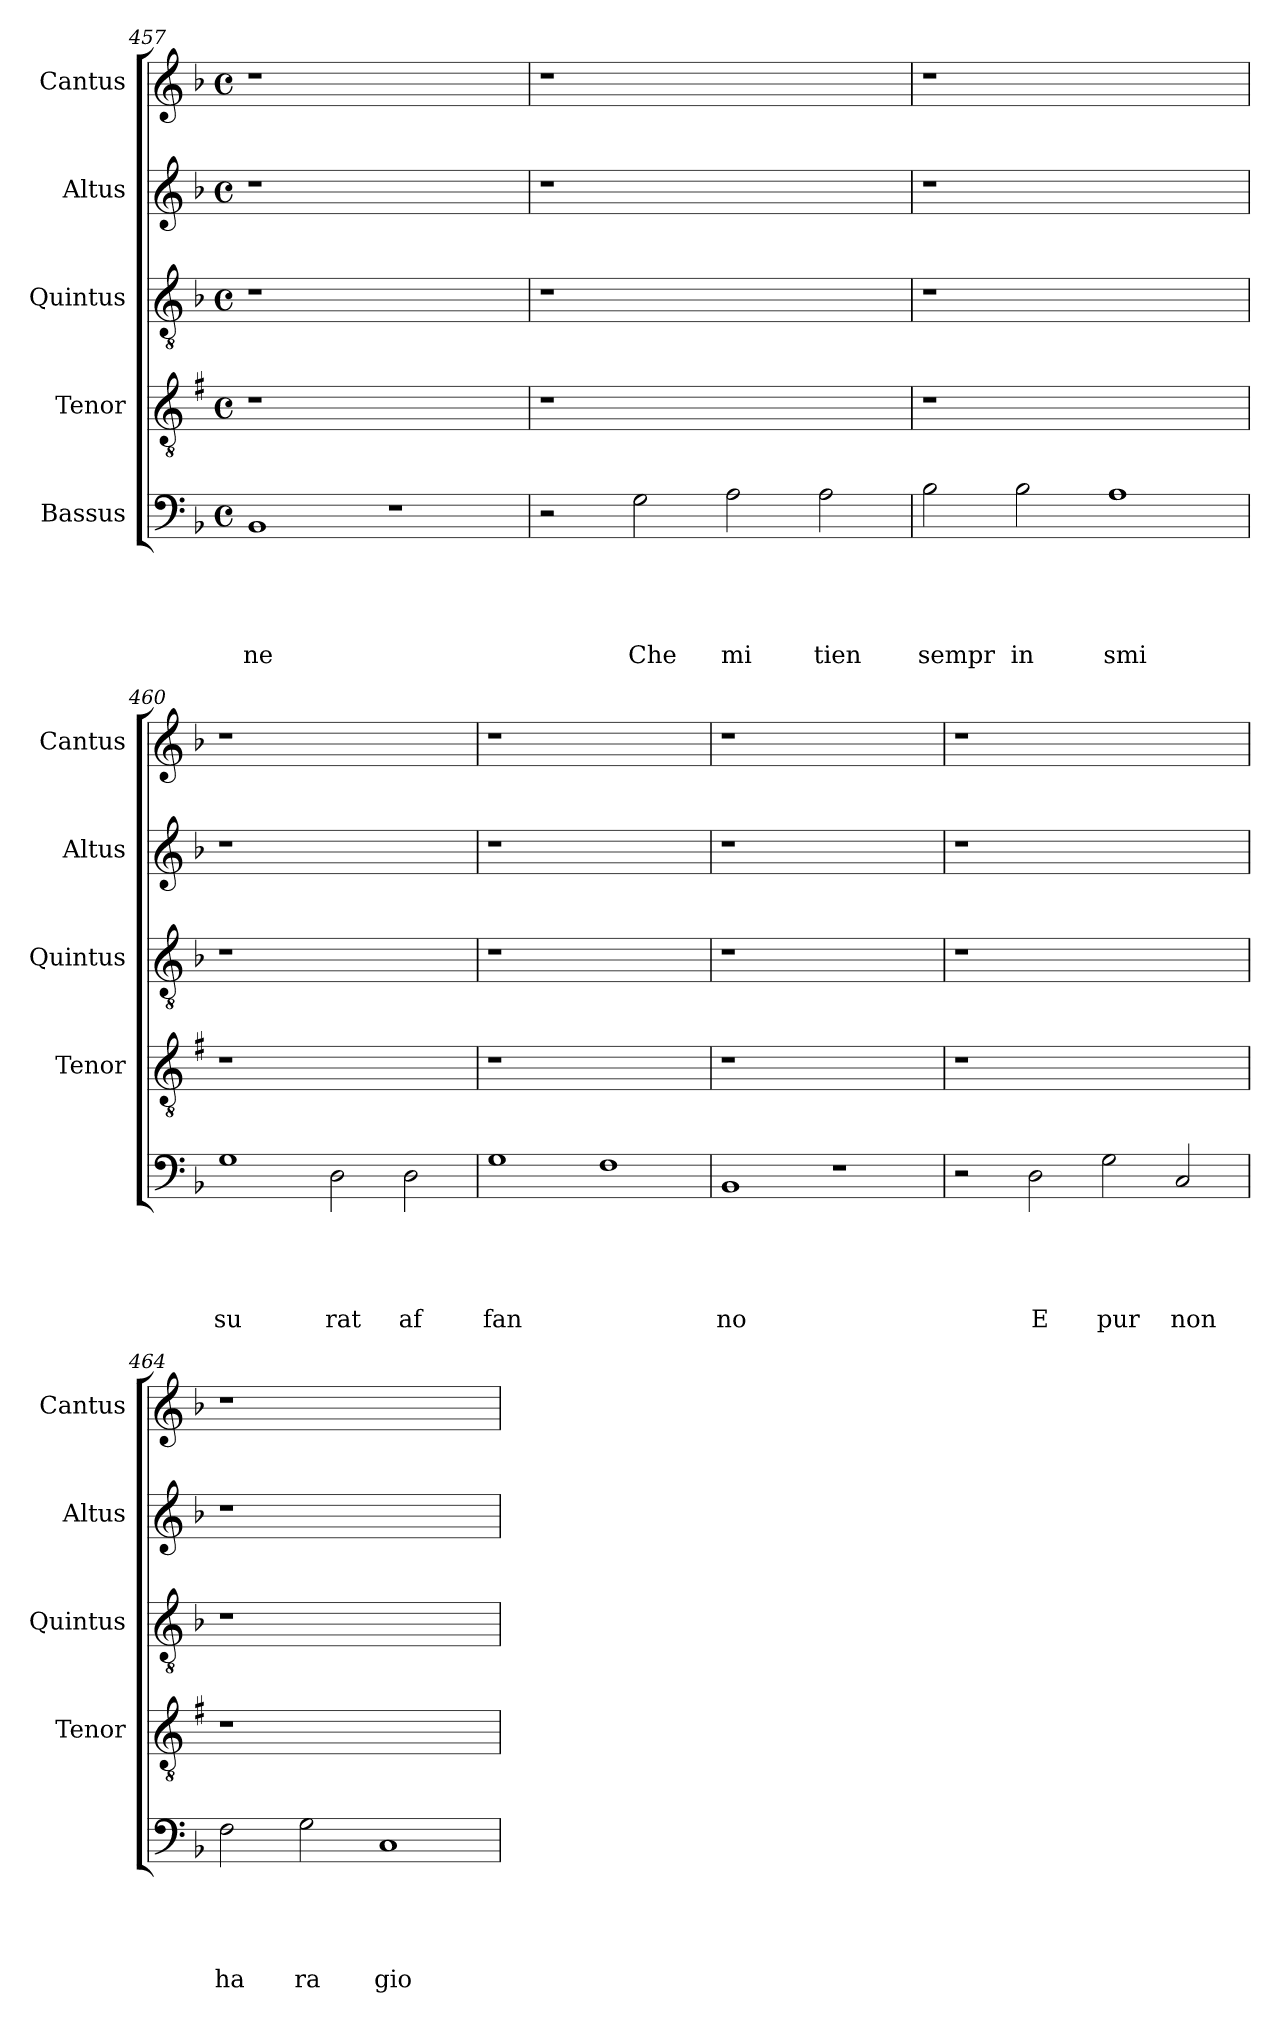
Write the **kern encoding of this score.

**kern	**text	**text	**text	**text	**text	**kern	**kern	**kern	**kern
*part5	*part5	*part5	*part5	*part5	*part5	*part4	*part3	*part2	*part1
*staff5	*staff5	*staff5	*staff5	*staff5	*staff5	*staff4	*staff3	*staff2	*staff1
*I"Bassus	*	*	*	*	*	*I"Tenor	*I"Quintus	*I"Altus	*I"Cantus
*	*	*	*	*	*	*I'Tenor	*I'Quintus	*I'Altus	*I'Cantus
*clefF4	*	*	*	*	*	*clefGv2	*clefGv2	*clefG2	*clefG2
*k[b-]	*	*	*	*	*	*k[f#]	*k[b-]	*k[b-]	*k[b-]
*F:	*	*	*	*	*	*G:	*F:	*F:	*F:
*M4/4	*	*	*	*	*	*M4/4	*M4/4	*M4/4	*M4/4
*met(c)	*	*	*	*	*	*met(c)	*met(c)	*met(c)	*met(c)
=457	=457	=457	=457	=457	=457	=457	=457	=457	=457
!	!	!	!	!	!LO:LY:b	!	!	!	!
1BB-	.	.	.	.	ne	1r	1r	1r	1r
1r	.	.	.	.	.	1ryy	1ryy	1ryy	1ryy
=458	=458	=458	=458	=458	=458	=458	=458	=458	=458
2r	.	.	.	.	.	1r	1r	1r	1r
!	!	!	!	!	!LO:LY:b	!	!	!	!
2G\	.	.	.	.	Che	.	.	.	.
!	!	!	!	!	!LO:LY:b	!	!	!	!
2A\	.	.	.	.	mi	1ryy	1ryy	1ryy	1ryy
!	!	!	!	!	!LO:LY:b	!	!	!	!
2A\	.	.	.	.	tien	.	.	.	.
=459	=459	=459	=459	=459	=459	=459	=459	=459	=459
!	!	!	!	!	!LO:LY:b	!	!	!	!
2B-\	.	.	.	.	sempr	1r	1r	1r	1r
!	!	!	!	!	!LO:LY:b	!	!	!	!
2B-\	.	.	.	.	in	.	.	.	.
!	!	!	!	!	!LO:LY:b	!	!	!	!
1A	.	.	.	.	smi	1ryy	1ryy	1ryy	1ryy
=460	=460	=460	=460	=460	=460	=460	=460	=460	=460
!	!	!	!	!	!LO:LY:b	!	!	!	!
1G	.	.	.	.	su	1r	1r	1r	1r
!	!	!	!	!	!LO:LY:b	!	!	!	!
2D\	.	.	.	.	rat	1ryy	1ryy	1ryy	1ryy
!	!	!	!	!	!LO:LY:b	!	!	!	!
2D\	.	.	.	.	af	.	.	.	.
=461	=461	=461	=461	=461	=461	=461	=461	=461	=461
!	!	!	!	!	!LO:LY:b	!	!	!	!
1G	.	.	.	.	fan	1r	1r	1r	1r
1F	.	.	.	.	.	1ryy	1ryy	1ryy	1ryy
!!LO:LB:g=z
=462	=462	=462	=462	=462	=462	=462	=462	=462	=462
!	!	!	!	!	!LO:LY:b	!	!	!	!
1BB-	.	.	.	.	no	1r	1r	1r	1r
1r	.	.	.	.	.	1ryy	1ryy	1ryy	1ryy
=463	=463	=463	=463	=463	=463	=463	=463	=463	=463
2r	.	.	.	.	.	1r	1r	1r	1r
!	!	!	!	!	!LO:LY:b	!	!	!	!
2D\	.	.	.	.	E	.	.	.	.
!	!	!	!	!	!LO:LY:b	!	!	!	!
2G\	.	.	.	.	pur	1ryy	1ryy	1ryy	1ryy
!	!	!	!	!	!LO:LY:b	!	!	!	!
2C/	.	.	.	.	non	.	.	.	.
=464	=464	=464	=464	=464	=464	=464	=464	=464	=464
!	!	!	!	!	!LO:LY:b	!	!	!	!
2F\	.	.	.	.	ha	1r	1r	1r	1r
!	!	!	!	!	!LO:LY:b	!	!	!	!
2G\	.	.	.	.	ra	.	.	.	.
!	!	!	!	!	!LO:LY:b	!	!	!	!
1C	.	.	.	.	gio	1ryy	1ryy	1ryy	1ryy
=	=	=	=	=	=	=	=	=	=
*-	*-	*-	*-	*-	*-	*-	*-	*-	*-
